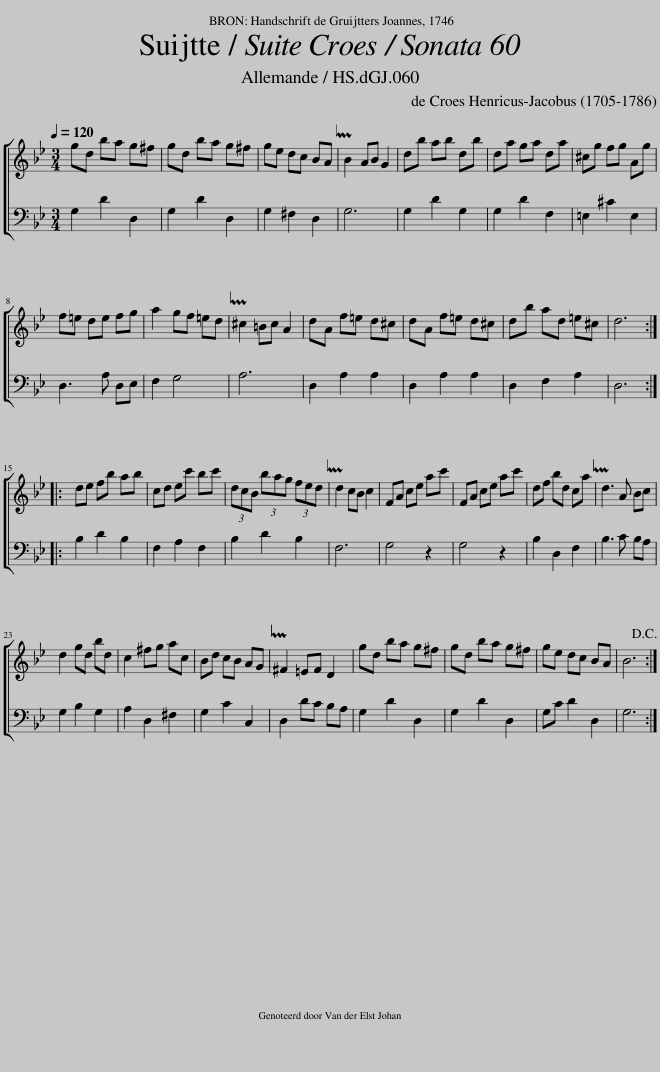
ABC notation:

X:1
%%score [ 1 2 ]
L:1/8
Q:1/4=120
M:3/4
I:linebreak $
K:Bb
V:1 treble
V:2 bass
V:1
 gd ba g^f | gd ba g^f | ge dc BA | PB2 AB G2 | db ab db | %5
 da ga da | ^cg fg Ag |$ f=e de fg | a2 gf =ed | P^c2 =Bc A2 | %10
 dA f=e d^c | dA f=e d^c | db ad =e^c | d6 ::$ de fb ab | %15
 cd ec' bc' | (3dcB (3bag (3fed | Pd2 cB c2 | FA ce ac' | FA ce ac' | %20
 df bd ca | Pd3 A Bc |$ d2 gd bd | c2 ^fg ac | Bd cB AG | %25
 P^F2 =EF D2 | gd ba g^f | gd ba g^f | ge dc BA | B6!D.C.! :| %30
V:2
 G,2 D2 D,2 | G,2 D2 D,2 | G,2 ^F,2 D,2 | G,6 | G,2 D2 G,2 | %5
 G,2 D2 F,2 | =E,2 ^C2 E,2 |$ D,3 A, D,E, | F,2 G,4 | A,6 | %10
 D,2 A,2 A,2 | D,2 A,2 A,2 | D,2 F,2 A,2 | D,6 ::$ B,2 D2 B,2 | %15
 F,2 A,2 F,2 | B,2 D2 B,2 | F,6 | G,4 z2 | G,4 z2 | %20
 B,2 D,2 F,2 | B,3 C B,A, |$ G,2 B,2 G,2 | A,2 D,2 ^F,2 | G,2 C2 C,2 | %25
 D,2 DC B,A, | G,2 D2 D,2 | G,2 D2 D,2 | G,C D2 D,2 | G,6 :| %30
